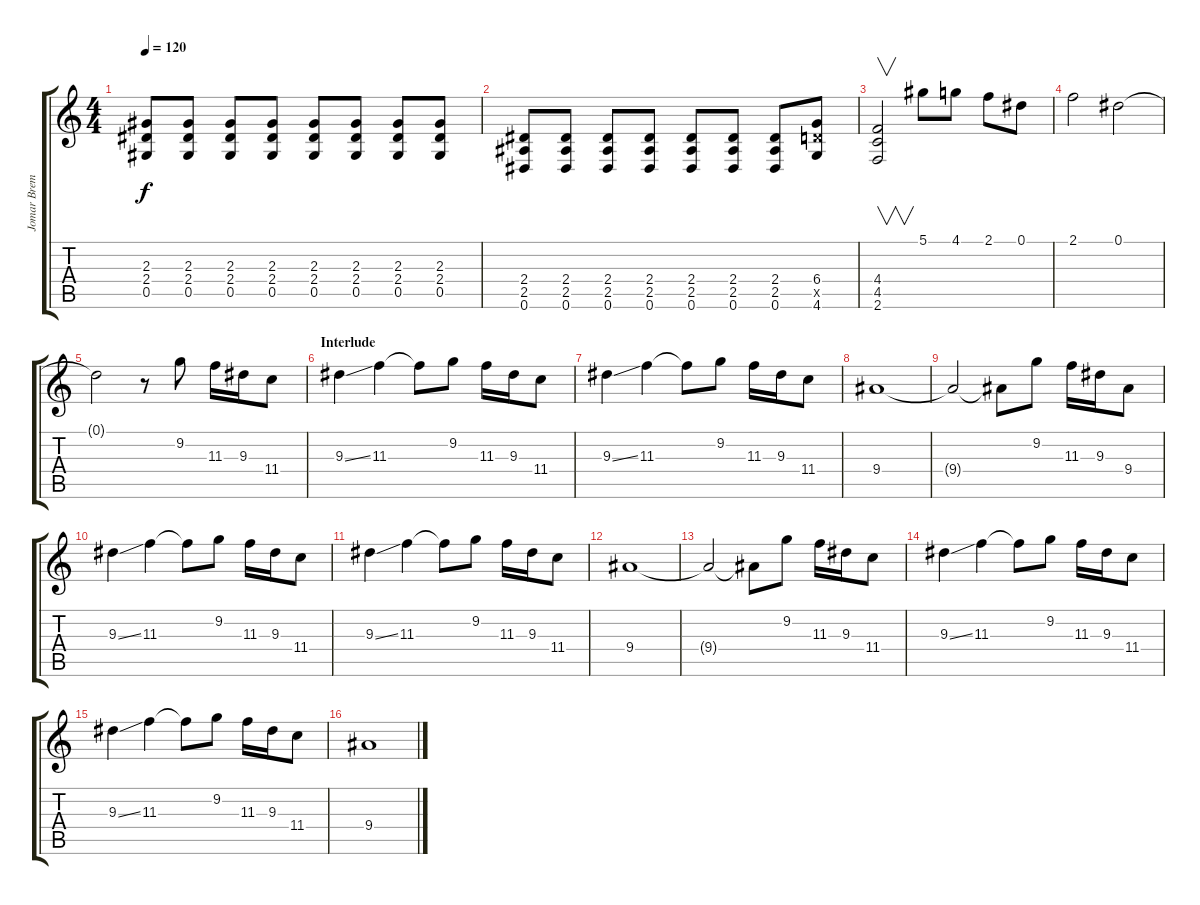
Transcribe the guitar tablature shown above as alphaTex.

\track ("Jomar Bremmer" "Jomar Brem") {instrument distortionguitar}
\staff {score tabs}
\tuning (Eb4 Bb3 Gb3 Db3 Ab2 Eb2) {hide}
\ts (4 4)
\tempo 120
\clef g2
\ks c
(2.3 2.4 0.5).8{dy f} (2.3 2.4 0.5).8 (2.3 2.4 0.5).8 (2.3 2.4 0.5).8 (2.3 2.4 0.5).8 (2.3 2.4 0.5).8 (2.3 2.4 0.5).8 (2.3 2.4 0.5).8 |
(2.4 2.5 0.6).8 (2.4 2.5 0.6).8 (2.4 2.5 0.6).8 (2.4 2.5 0.6).8 (2.4 2.5 0.6).8 (2.4 2.5 0.6).8 (2.4 2.5 0.6).8 (6.4 6.5{x} 4.6).8 |
(4.4 4.5 2.6).2{v} 5.1.8 4.1.8 2.1.8 0.1.8 |
2.1.2 0.1.2 |
0.1{t}.2 r.8 9.2.8{volume 16} 11.3.16 9.3.16 11.4.8 |
\section ("" "Interlude")
9.3{ss}.4 11.3.4 11.3{t}.8 9.2.8 11.3.16 9.3.16 11.4.8 |
9.3{ss}.4 11.3.4 11.3{t}.8 9.2.8 11.3.16 9.3.16 11.4.8 |
9.4.1 |
9.4{t}.2 9.4{t}.8 9.2.8 11.3.16 9.3.16 9.4.8 |
9.3{ss}.4 11.3.4 11.3{t}.8 9.2.8 11.3.16 9.3.16 11.4.8 |
9.3{ss}.4 11.3.4 11.3{t}.8 9.2.8 11.3.16 9.3.16 11.4.8 |
9.4.1 |
9.4{t}.2 9.4{t}.8 9.2.8 11.3.16 9.3.16 11.4.8 |
9.3{ss}.4 11.3.4 11.3{t}.8 9.2.8 11.3.16 9.3.16 11.4.8 |
9.3{ss}.4 11.3.4 11.3{t}.8 9.2.8 11.3.16 9.3.16 11.4.8 |
9.4.1
